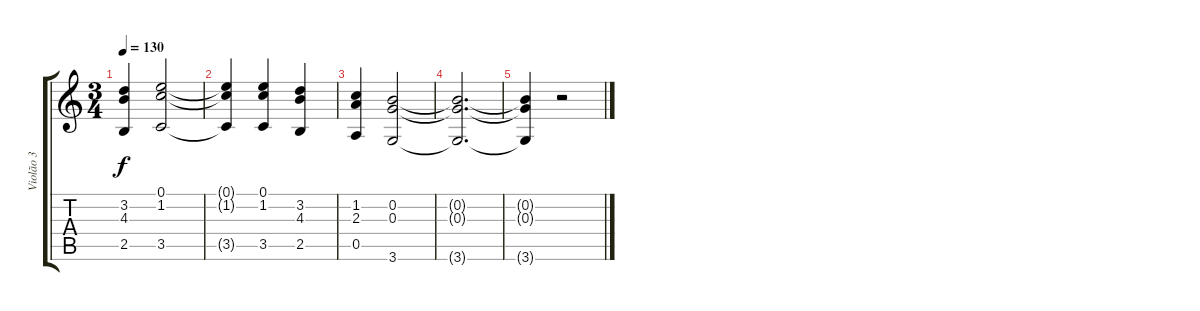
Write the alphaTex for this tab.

\track ("Violão 3" "Violão 3") {instrument acousticguitarnylon}
\staff {score tabs}
\tuning (E4 B3 G3 D3 A2 E2) {hide}
\ts (3 4)
\tempo 130
\clef g2
\ks c
(3.2 4.3 2.5).4{dy f} (0.1 1.2 3.5).2 |
(0.1{t} 1.2{t} 3.5{t}).4 (0.1 1.2 3.5).4 (3.2 4.3 2.5).4 |
(1.2 2.3 0.5).4 (0.2 0.3 3.6).2 |
(0.2{t} 0.3{t} 3.6{t}).2{d} |
(0.2{t} 0.3{t} 3.6{t}).4 r.2
